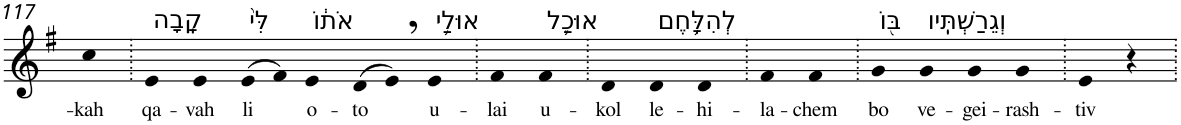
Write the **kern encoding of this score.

**kern	**text
*part1	*part1
*staff1	*staff1
*I"Piano	*
*I'Pno	*
!!LO:PB:g=z
*clefG2	*
*k[f#]	*
*G:	*
=117	=117
!	!LO:LY:b
4cc	-kah
=118.	=118.
!LO:TX:a:t=קָֽבָה	!
!	!LO:LY:b
4e	qa-
!	!LO:LY:b
4e	-vah
!LO:TX:a:t=לִּי֙	!
!	!LO:LY:b
(>8e	li
8f#)	.
!LO:TX:a:t=אֹת֔וֹ	!
!	!LO:LY:b
4e	o-
!	!LO:LY:b
(>8d	-to
8e,)	.
!LO:TX:a:t=אוּלַ֥י	!
!	!LO:LY:b
4e	u-
=119.	=119.
!	!LO:LY:b
4f#	-lai
!LO:TX:a:t=אוּכַ֛ל	!
!	!LO:LY:b
4f#	u-
=120.	=120.
!	!LO:LY:b
4d	-kol
!LO:TX:a:t=לְהִלָּ֥חֶם	!
!	!LO:LY:b
4d	le-
!	!LO:LY:b
4d	-hi-
=121.	=121.
!	!LO:LY:b
4f#	-la-
!	!LO:LY:b
4f#	-chem
=122.	=122.
!LO:TX:a:t=בּ֖וֹ	!
!	!LO:LY:b
4g	bo
!LO:TX:a:t=וְגֵרַשְׁתִּֽיו	!
!	!LO:LY:b
4g	ve-
!	!LO:LY:b
4g	-gei-
!	!LO:LY:b
4g	-rash-
=123.	=123.
!	!LO:LY:b
4e	-tiv
4r	.
=.	=.
*-	*-
